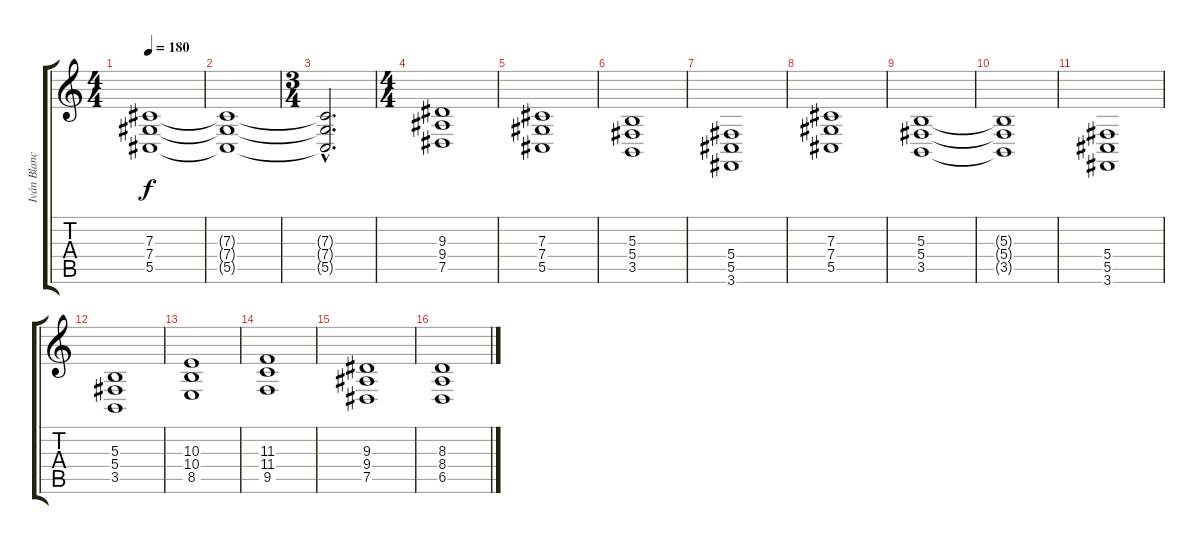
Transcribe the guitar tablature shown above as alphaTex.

\track ("Iván Blanco (I)" "Iván Blanc") {instrument choiraahs}
\staff {score tabs}
\tuning (Eb4 Bb3 Gb3 Db3 Ab2 Eb2) {hide}
\ts (4 4)
\tempo 180
\clef g2
\ks c
(7.3 7.4 5.5).1{dy f} |
(7.3{t} 7.4{t} 5.5{t}).1 |
\ts (3 4)
(7.3{hac t} 7.4{hac t} 5.5{hac t}).2{d} |
\ts (4 4)
(9.3 9.4 7.5).1 |
(7.3 7.4 5.5).1 |
(5.3 5.4 3.5).1 |
(5.4 5.5 3.6).1 |
(7.3 7.4 5.5).1 |
(5.3 5.4 3.5).1 |
(5.3{t} 5.4{t} 3.5{t}).1 |
(5.4 5.5 3.6).1 |
(5.3 5.4 3.5).1 |
(10.3 10.4 8.5).1 |
(11.3 11.4 9.5).1 |
(9.3 9.4 7.5).1 |
(8.3 8.4 6.5).1
